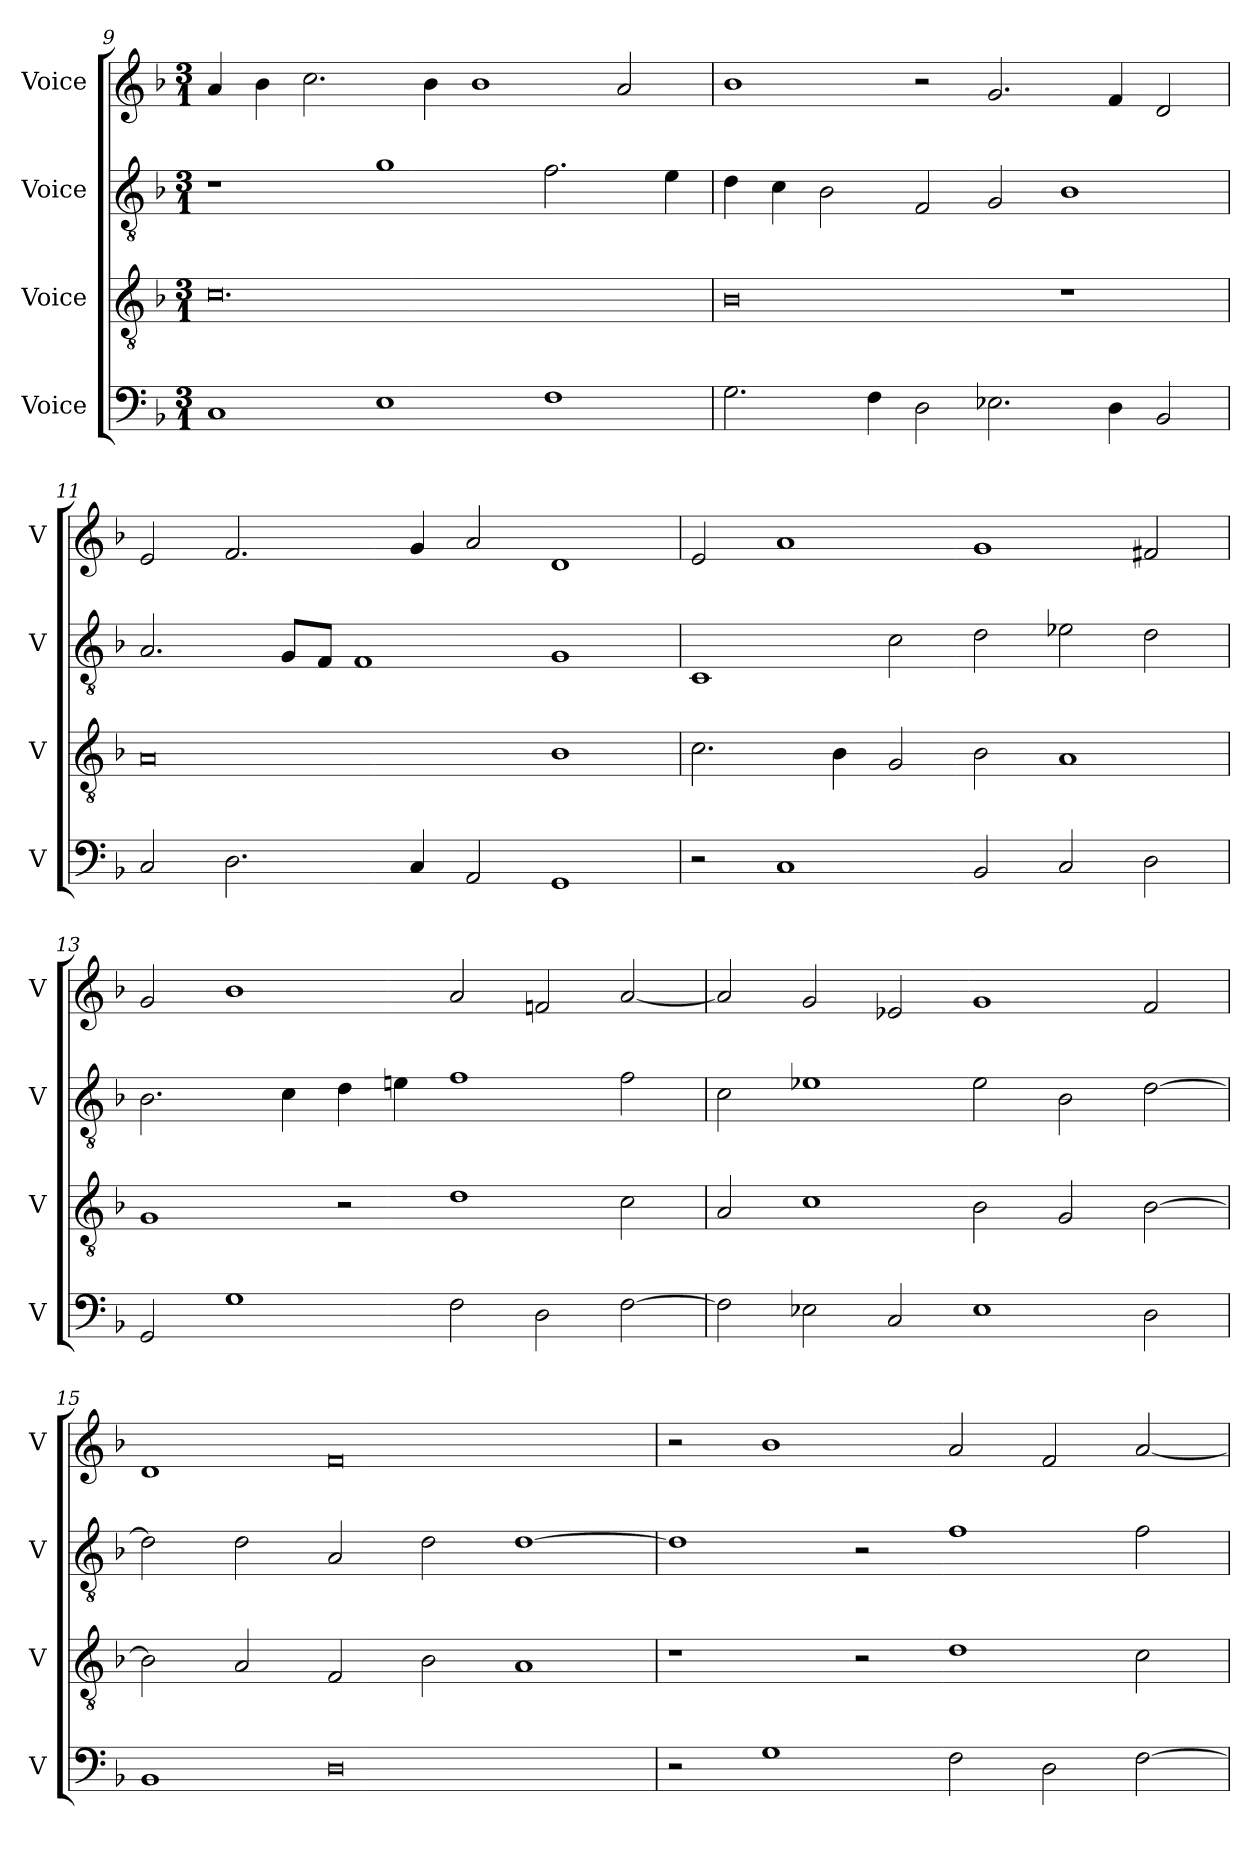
**kern	**kern	**kern	**kern
*part4	*part3	*part2	*part1
*staff4	*staff3	*staff2	*staff1
*I"Voice	*I"Voice	*I"Voice	*I"Voice
*I'V	*I'V	*I'V	*I'V
*clefF4	*clefGv2	*clefGv2	*clefG2
*k[b-]	*k[b-]	*k[b-]	*k[b-]
*M3/1	*M3/1	*M3/1	*M3/1
=9	=9	=9	=9
1C	0.c	1r	4a/
.	.	.	4b-\
.	.	.	2.cc\
1E	.	1g	.
.	.	.	4b-\
.	.	.	1b-
1F	.	2.f\	.
.	.	.	2a/
.	.	4e\	.
!!LO:LB:g=z
=10	=10	=10	=10
2.G\	0B-	4d\	1b-
.	.	4c\	.
.	.	2B-\	.
4F\	.	.	.
2D\	.	2F/	2r
2.E-X\	.	2G/	2.g/
.	1r	1B-	.
4D\	.	.	4f/
2BB-/	.	.	2d/
=11	=11	=11	=11
2C/	0A	2.A/	2e/
2.D\	.	.	2.f/
.	.	8G/L	.
.	.	8F/J	.
.	.	1F	.
4C/	.	.	4g/
2AA/	.	.	2a/
1GG	1B-	1G	1d
!!LO:LB:g=z
=12	=12	=12	=12
2r	2.c\	1C	2e/
1C	.	.	1a
.	4B-\	.	.
.	2G/	2c\	.
2BB-/	2B-\	2d\	1g
2C/	1A	2e-X\	.
2D\	.	2d\	2f#X/
=13	=13	=13	=13
2GG/	1G	2.B-\	2g/
1G	.	.	1b-
.	.	4c\	.
.	2r	4d\	.
.	.	4en\	.
2F\	1d	1f	2a/
2D\	.	.	2fn/
[2F\	2c\	2f\	[2a/
!!LO:LB:g=z
=14	=14	=14	=14
2F\]	2A/	2c\	2a/]
2E-X\	1c	1e-X	2g/
2C/	.	.	2e-X/
1E-	2B-\	2e-\	1g
.	2G/	2B-\	.
2D\	[2B-\	[2d\	2f/
=15	=15	=15	=15
1BB-	2B-\]	2d\]	1d
.	2A/	2d\	.
0D	2F/	2A/	0f
.	2B-\	2d\	.
.	1A	[1d	.
!!LO:PB:g=z
=16	=16	=16	=16
2r	1r	1d]	2r
1G	.	.	1b-
.	2r	2r	.
2F\	1d	1f	2a/
2D\	.	.	2f/
[2F\	2c\	2f\	[2a/
=	=	=	=
*-	*-	*-	*-
